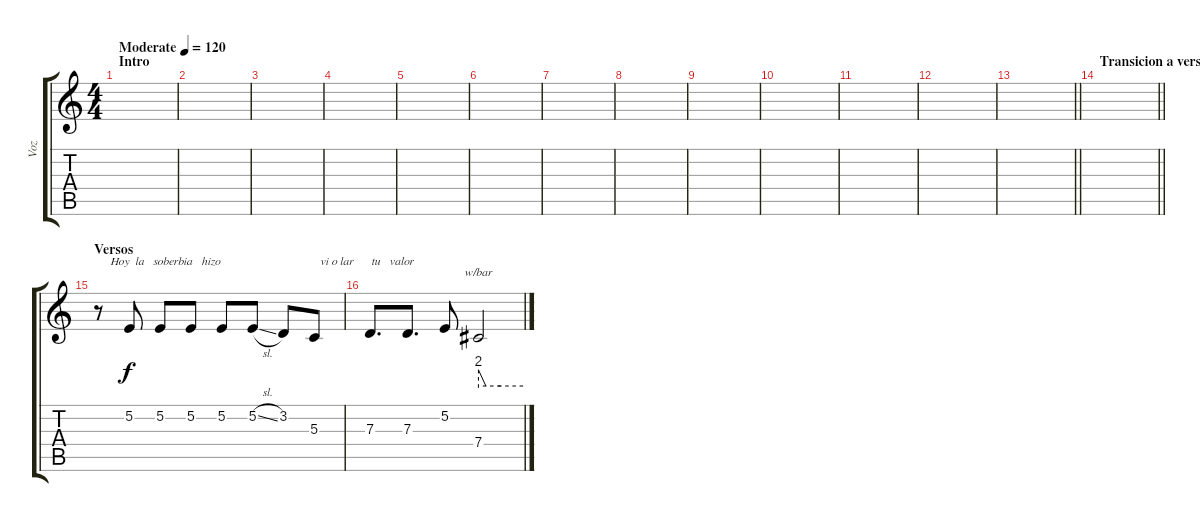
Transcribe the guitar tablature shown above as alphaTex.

\track ("Voz" "Voz") {instrument lead2sawtooth}
\staff {score tabs}
\tuning (E4 B3 G3 D3 A2 E2) {hide}
\ts (4 4)
\section ("" "Intro")
\tempo (120 "Moderate")
\clef g2
\ks c
|
|
|
|
|
|
|
|
|
|
|
|
\barLineRight lightlight
|
\section ("" "Transicion a versos")
\barLineRight lightlight
|
\section ("" "Versos")
r.8{txt "    Hoy  la   soberbia   hizo"} 5.2.8 5.2.8 5.2.8 5.2.8 5.2{sl}.8 3.2.8 5.3.8{txt "  vi o lar      tu   valor"} |
7.3.8{d} 7.3.8{d} 5.2.8 7.4.2{tbe (custom default 0 8 10 0 30 0 60 0)}
